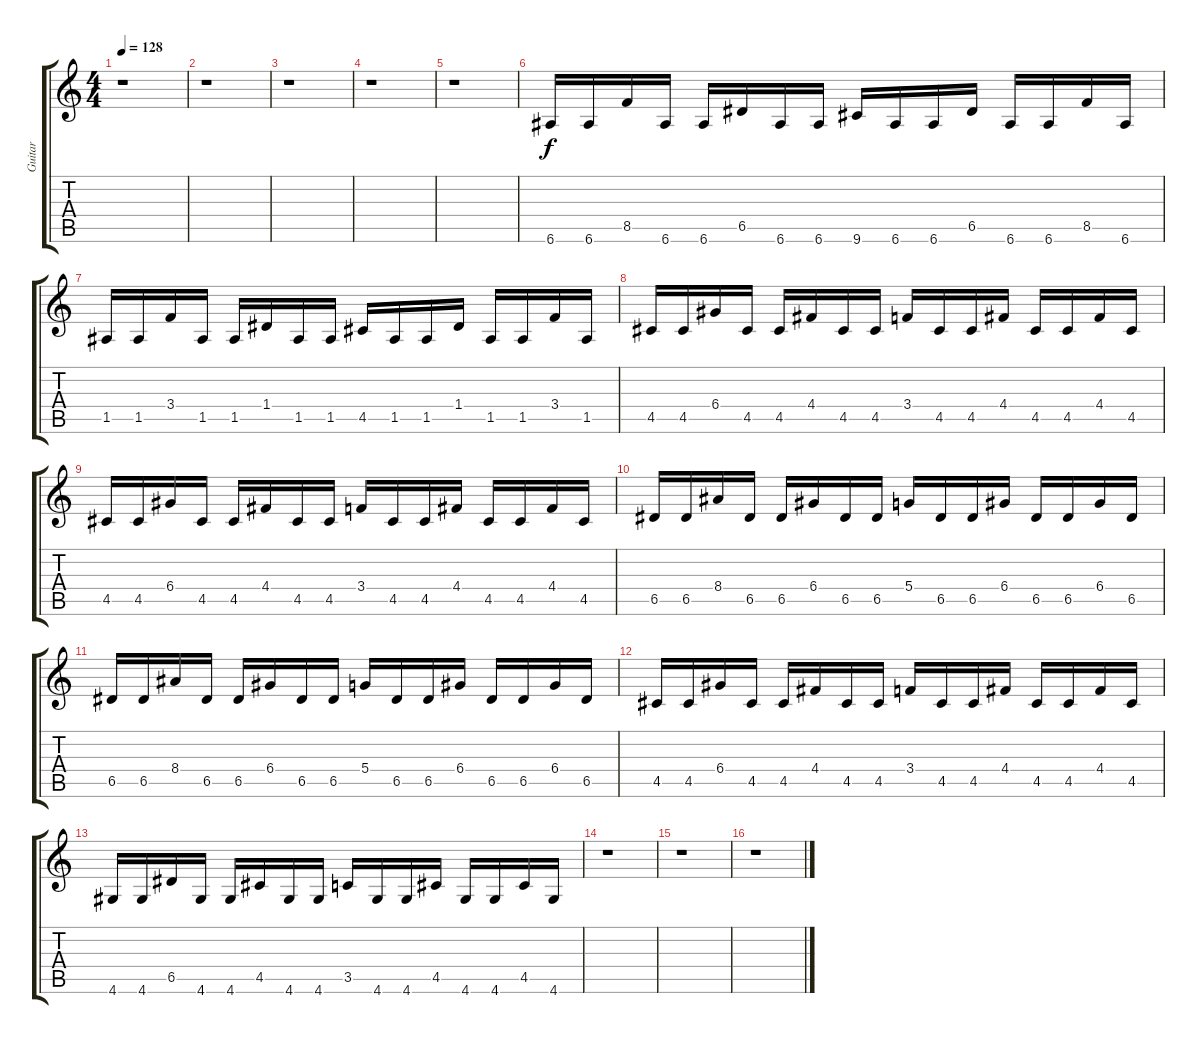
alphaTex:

\track ("Guitar" "Guitar") {instrument distortionguitar}
\staff {score tabs}
\tuning (E4 B3 G3 D3 A2 E2) {hide}
\ts (4 4)
\tempo 128
\clef g2
\ks c
r.1{dy f} |
r.1 |
r.1 |
r.1 |
r.1 |
6.6.16 6.6.16 8.5.16 6.6.16 6.6.16 6.5.16 6.6.16 6.6.16 9.6.16 6.6.16 6.6.16 6.5.16 6.6.16 6.6.16 8.5.16 6.6.16 |
1.5.16 1.5.16 3.4.16 1.5.16 1.5.16 1.4.16 1.5.16 1.5.16 4.5.16 1.5.16 1.5.16 1.4.16 1.5.16 1.5.16 3.4.16 1.5.16 |
4.5.16 4.5.16 6.4.16 4.5.16 4.5.16 4.4.16 4.5.16 4.5.16 3.4.16 4.5.16 4.5.16 4.4.16 4.5.16 4.5.16 4.4.16 4.5.16 |
4.5.16 4.5.16 6.4.16 4.5.16 4.5.16 4.4.16 4.5.16 4.5.16 3.4.16 4.5.16 4.5.16 4.4.16 4.5.16 4.5.16 4.4.16 4.5.16 |
6.5.16 6.5.16 8.4.16 6.5.16 6.5.16 6.4.16 6.5.16 6.5.16 5.4.16 6.5.16 6.5.16 6.4.16 6.5.16 6.5.16 6.4.16 6.5.16 |
6.5.16 6.5.16 8.4.16 6.5.16 6.5.16 6.4.16 6.5.16 6.5.16 5.4.16 6.5.16 6.5.16 6.4.16 6.5.16 6.5.16 6.4.16 6.5.16 |
4.5.16 4.5.16 6.4.16 4.5.16 4.5.16 4.4.16 4.5.16 4.5.16 3.4.16 4.5.16 4.5.16 4.4.16 4.5.16 4.5.16 4.4.16 4.5.16 |
4.6.16 4.6.16 6.5.16 4.6.16 4.6.16 4.5.16 4.6.16 4.6.16 3.5.16 4.6.16 4.6.16 4.5.16 4.6.16 4.6.16 4.5.16 4.6.16 |
r.1 |
r.1 |
r.1
